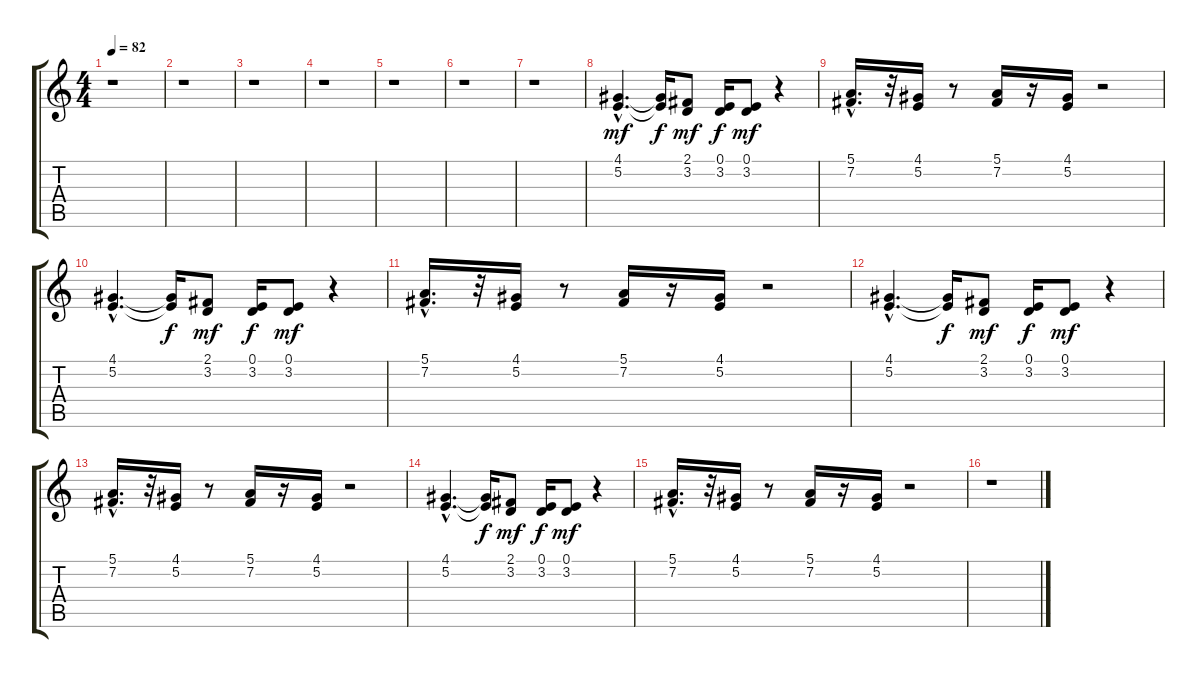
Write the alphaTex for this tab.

\track "" {instrument voiceoohs}
\staff {score tabs}
\tuning (E4 B3 G3 D3 A2 E2) {hide}
\ts (4 4)
\tempo 82
\clef g2
\ks c
r.1{dy mf} |
r.1 |
r.1 |
r.1 |
r.1 |
r.1 |
r.1 |
(4.1{hac} 5.2{hac}).4{d} (4.1{t} 5.2{t}).16{dy f} (2.1 3.2).8{dy mf} (0.1 3.2).16{dy f} (0.1 3.2).8{dy mf} r.4 |
(5.1{hac} 7.2{hac}).16{d} r.32 (4.1 5.2).16 r.8 (5.1 7.2).16 r.16 (4.1 5.2).16 r.2 |
(4.1{hac} 5.2{hac}).4{d} (4.1{t} 5.2{t}).16{dy f} (2.1 3.2).8{dy mf} (0.1 3.2).16{dy f} (0.1 3.2).8{dy mf} r.4 |
(5.1{hac} 7.2{hac}).16{d} r.32 (4.1 5.2).16 r.8 (5.1 7.2).16 r.16 (4.1 5.2).16 r.2 |
(4.1{hac} 5.2{hac}).4{d} (4.1{t} 5.2{t}).16{dy f} (2.1 3.2).8{dy mf} (0.1 3.2).16{dy f} (0.1 3.2).8{dy mf} r.4 |
(5.1{hac} 7.2{hac}).16{d} r.32 (4.1 5.2).16 r.8 (5.1 7.2).16 r.16 (4.1 5.2).16 r.2 |
(4.1{hac} 5.2{hac}).4{d} (4.1{t} 5.2{t}).16{dy f} (2.1 3.2).8{dy mf} (0.1 3.2).16{dy f} (0.1 3.2).8{dy mf} r.4 |
(5.1{hac} 7.2{hac}).16{d} r.32 (4.1 5.2).16 r.8 (5.1 7.2).16 r.16 (4.1 5.2).16 r.2 |
r.1
